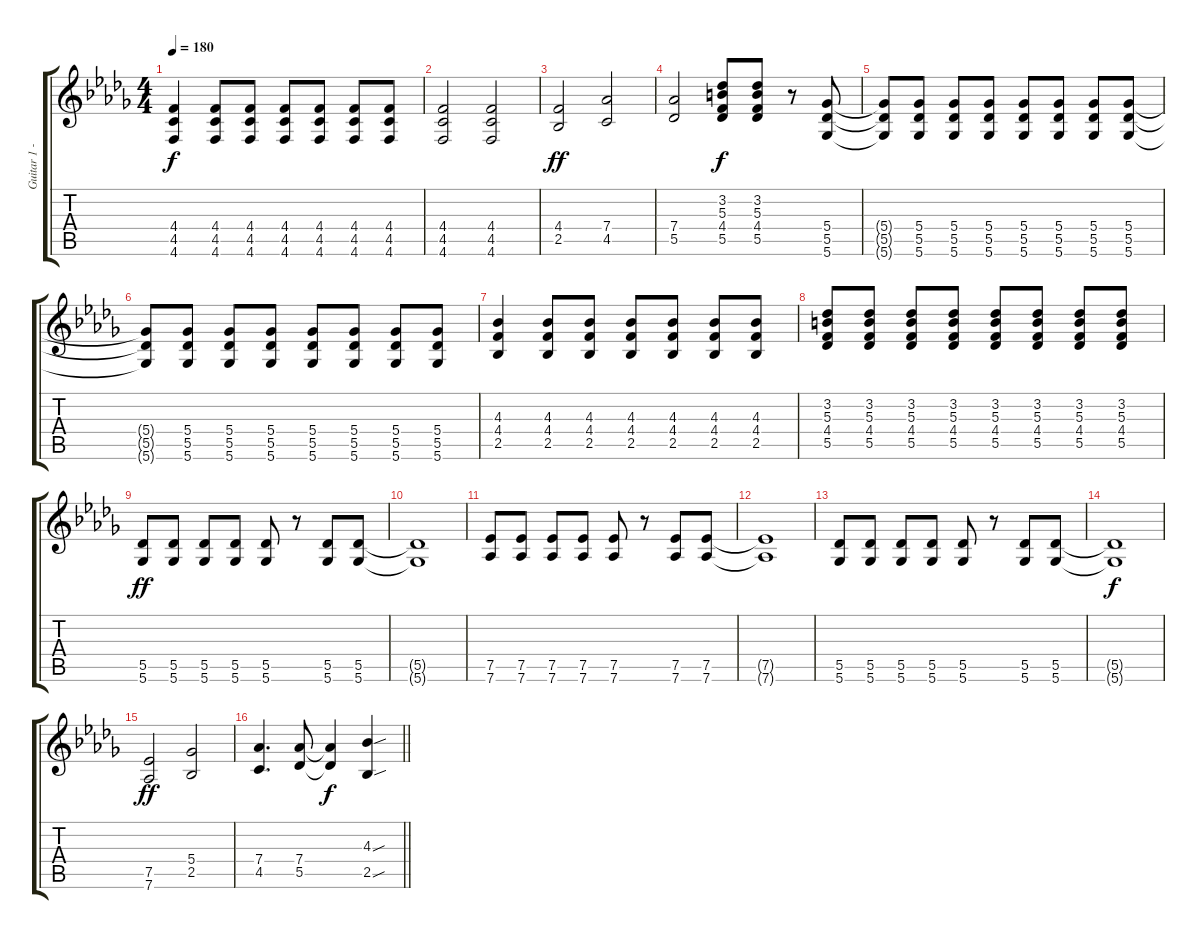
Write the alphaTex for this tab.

\track ("Guitar 1 - Hiroshi" "Guitar 1 -") {instrument distortionguitar}
\staff {score tabs}
\tuning (Eb4 Bb3 Gb3 Db3 Ab2 Db2) {hide}
\ts (4 4)
\tempo 180
\clef g2
\ks db
(4.4 4.5 4.6).4{dy f} (4.4 4.5 4.6).8 (4.4 4.5 4.6).8 (4.4 4.5 4.6).8 (4.4 4.5 4.6).8 (4.4 4.5 4.6).8 (4.4 4.5 4.6).8 |
(4.4 4.5 4.6).2 (4.4 4.5 4.6).2 |
(4.4 2.5).2{dy ff} (7.4 4.5).2 |
(7.4 5.5).2 (3.2 5.3 4.4 5.5).8{dy f} (3.2 5.3 4.4 5.5).8 r.8 (5.4 5.5 5.6).8 |
(5.4{t} 5.5{t} 5.6{t}).8 (5.4 5.5 5.6).8 (5.4 5.5 5.6).8 (5.4 5.5 5.6).8 (5.4 5.5 5.6).8 (5.4 5.5 5.6).8 (5.4 5.5 5.6).8 (5.4 5.5 5.6).8 |
(5.4{t} 5.5{t} 5.6{t}).8 (5.4 5.5 5.6).8 (5.4 5.5 5.6).8 (5.4 5.5 5.6).8 (5.4 5.5 5.6).8 (5.4 5.5 5.6).8 (5.4 5.5 5.6).8 (5.4 5.5 5.6).8 |
(4.3 4.4 2.5).4 (4.3 4.4 2.5).8 (4.3 4.4 2.5).8 (4.3 4.4 2.5).8 (4.3 4.4 2.5).8 (4.3 4.4 2.5).8 (4.3 4.4 2.5).8 |
(3.2 5.3 4.4 5.5).8 (3.2 5.3 4.4 5.5).8 (3.2 5.3 4.4 5.5).8 (3.2 5.3 4.4 5.5).8 (3.2 5.3 4.4 5.5).8 (3.2 5.3 4.4 5.5).8 (3.2 5.3 4.4 5.5).8 (3.2 5.3 4.4 5.5).8 |
(5.5 5.6).8{dy ff} (5.5 5.6).8 (5.5 5.6).8 (5.5 5.6).8 (5.5 5.6).8 r.8 (5.5 5.6).8 (5.5 5.6).8 |
(5.5{t} 5.6{t}).1 |
(7.5 7.6).8 (7.5 7.6).8 (7.5 7.6).8 (7.5 7.6).8 (7.5 7.6).8 r.8 (7.5 7.6).8 (7.5 7.6).8 |
(7.5{t} 7.6{t}).1 |
(5.5 5.6).8 (5.5 5.6).8 (5.5 5.6).8 (5.5 5.6).8 (5.5 5.6).8 r.8 (5.5 5.6).8 (5.5 5.6).8 |
(5.5{t} 5.6{t}).1{dy f} |
(7.5 7.6).2{dy ff} (5.4 2.5).2 |
\barLineRight lightlight
(7.4 4.5).4{d} (7.4 5.5).8 (7.4{t} 5.5{t}).4{dy f} (4.3{sou} 2.5{sou}).4{volume 12 balance 8 instrument overdrivenguitar}
